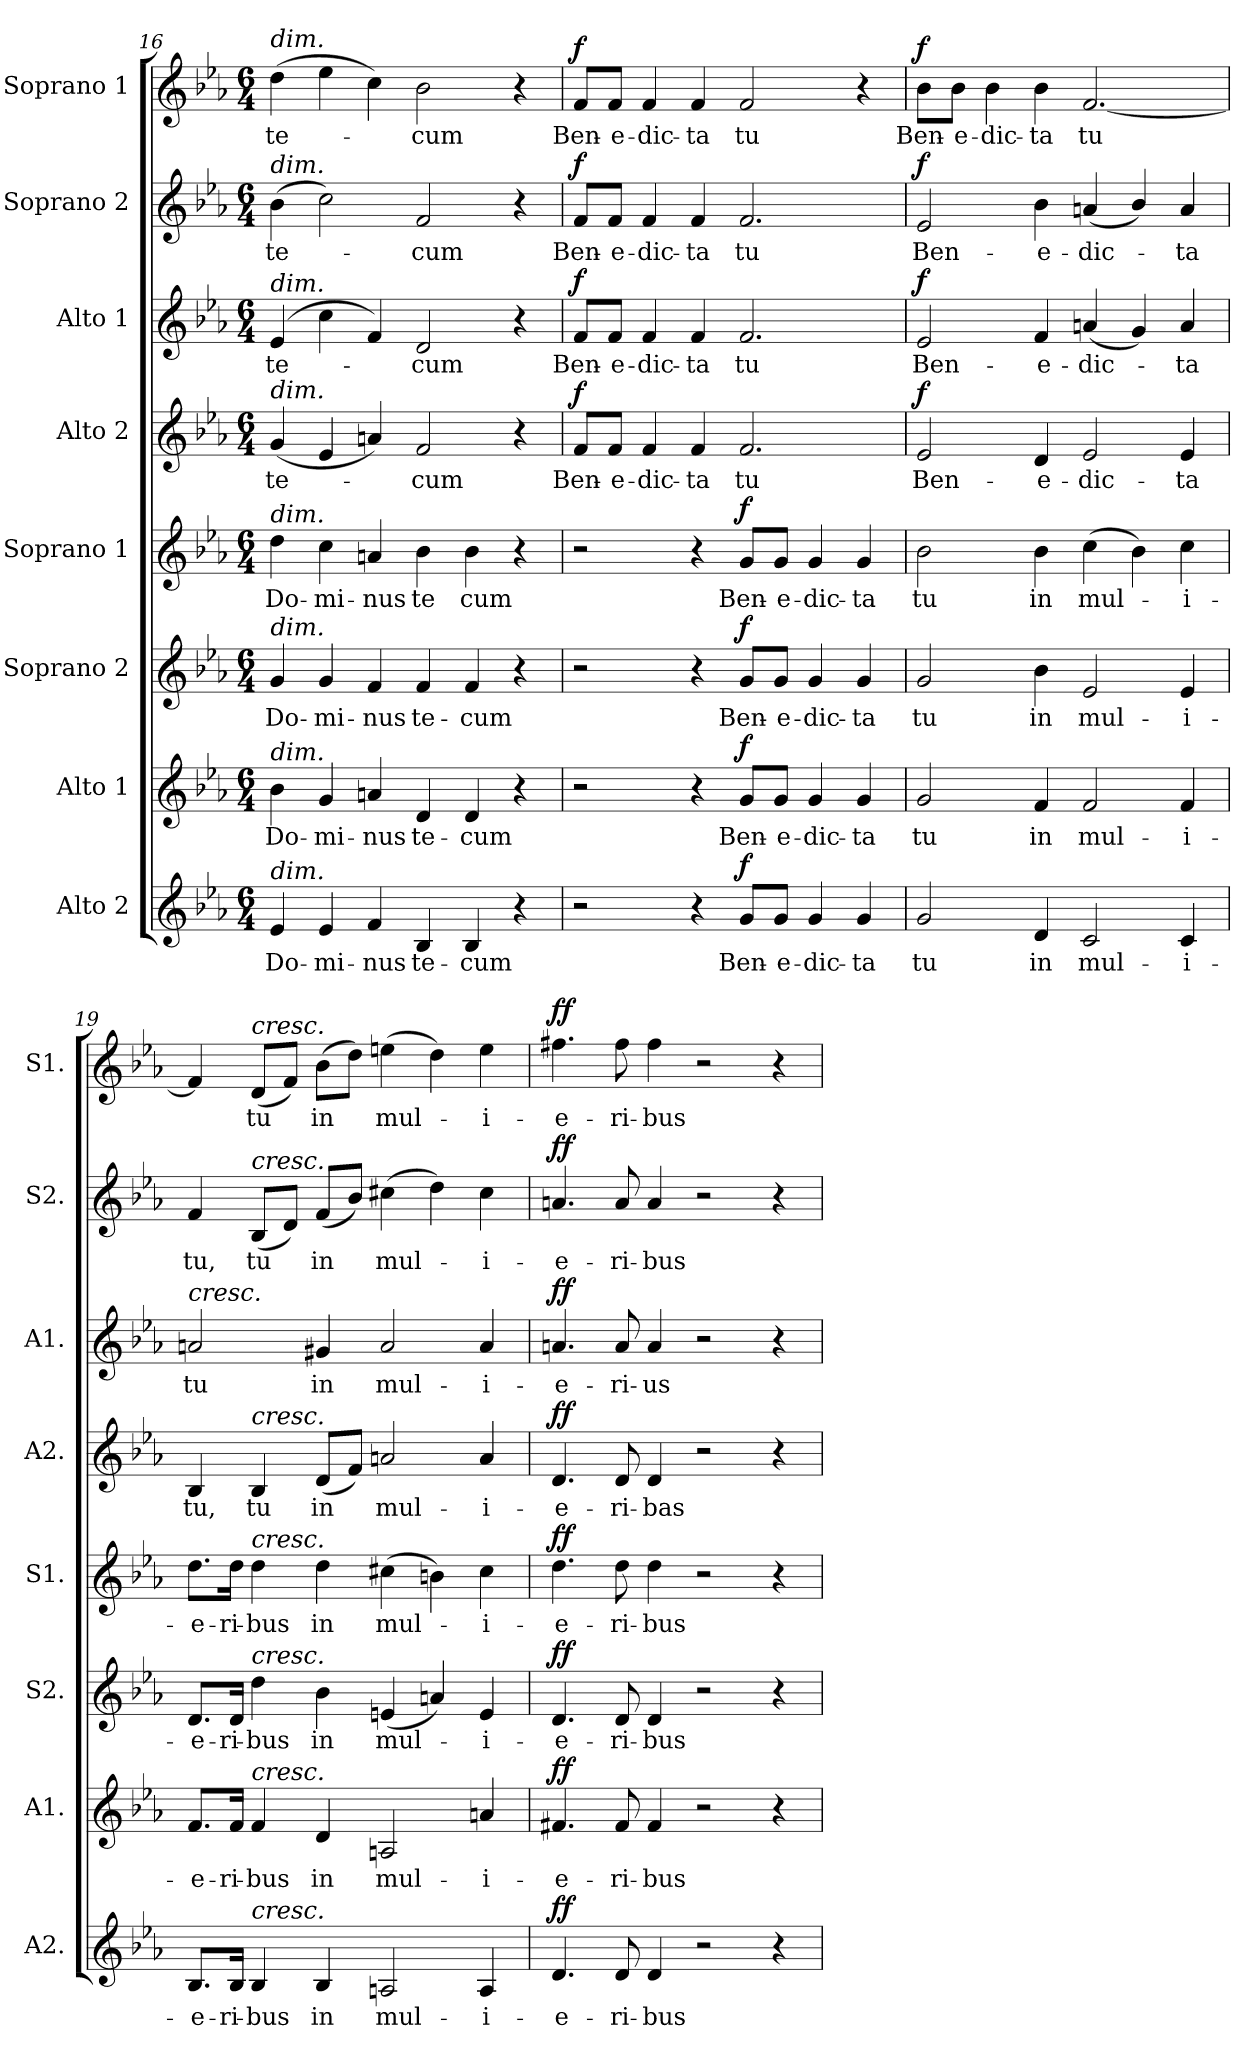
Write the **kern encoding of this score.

**kern	**text	**dynam	**kern	**text	**dynam	**kern	**text	**dynam	**kern	**text	**dynam	**kern	**text	**dynam	**kern	**text	**dynam	**kern	**text	**dynam	**kern	**text	**dynam
*part8	*part8	*part8	*part7	*part7	*part7	*part6	*part6	*part6	*part5	*part5	*part5	*part4	*part4	*part4	*part3	*part3	*part3	*part2	*part2	*part2	*part1	*part1	*part1
*staff8	*staff8	*staff8	*staff7	*staff7	*staff7	*staff6	*staff6	*staff6	*staff5	*staff5	*staff5	*staff4	*staff4	*staff4	*staff3	*staff3	*staff3	*staff2	*staff2	*staff2	*staff1	*staff1	*staff1
*I"Alto 2	*	*	*I"Alto 1	*	*	*I"Soprano 2	*	*	*I"Soprano 1	*	*	*I"Alto 2	*	*	*I"Alto 1	*	*	*I"Soprano 2	*	*	*I"Soprano 1	*	*
*I'A2.	*	*	*I'A1.	*	*	*I'S2.	*	*	*I'S1.	*	*	*I'A2.	*	*	*I'A1.	*	*	*I'S2.	*	*	*I'S1.	*	*
*clefG2	*	*	*clefG2	*	*	*clefG2	*	*	*clefG2	*	*	*clefG2	*	*	*clefG2	*	*	*clefG2	*	*	*clefG2	*	*
*k[b-e-a-]	*	*	*k[b-e-a-]	*	*	*k[b-e-a-]	*	*	*k[b-e-a-]	*	*	*k[b-e-a-]	*	*	*k[b-e-a-]	*	*	*k[b-e-a-]	*	*	*k[b-e-a-]	*	*
*E-:	*	*	*E-:	*	*	*E-:	*	*	*E-:	*	*	*E-:	*	*	*E-:	*	*	*E-:	*	*	*E-:	*	*
*M6/4	*	*	*M6/4	*	*	*M6/4	*	*	*M6/4	*	*	*M6/4	*	*	*M6/4	*	*	*M6/4	*	*	*M6/4	*	*
=16	=16	=16	=16	=16	=16	=16	=16	=16	=16	=16	=16	=16	=16	=16	=16	=16	=16	=16	=16	=16	=16	=16	=16
!	!	!	!	!	!	!	!	!	!	!	!	!	!	!	!	!	!	!	!	!	!LO:TX:a:i:t=dim.	!	!
!	!	!	!	!	!	!	!	!	!	!	!	!	!	!	!	!	!	!LO:TX:a:i:t=dim.	!	!	!	!	!
!	!	!	!	!	!	!	!	!	!	!	!	!	!	!	!LO:TX:a:i:t=dim.	!	!	!	!	!	!	!	!
!	!	!	!	!	!	!	!	!	!	!	!	!LO:TX:a:i:t=dim.	!	!	!	!	!	!	!	!	!	!	!
!	!	!	!	!	!	!	!	!	!LO:TX:a:i:t=dim.	!	!	!	!	!	!	!	!	!	!	!	!	!	!
!	!	!	!	!	!	!LO:TX:a:i:t=dim.	!	!	!	!	!	!	!	!	!	!	!	!	!	!	!	!	!
!	!	!	!LO:TX:a:i:t=dim.	!	!	!	!	!	!	!	!	!	!	!	!	!	!	!	!	!	!	!	!
!LO:TX:a:i:t=dim.	!	!	!	!	!	!	!	!	!	!	!	!	!	!	!	!	!	!	!	!	!	!	!
!	!LO:LY:b	!	!	!LO:LY:b	!	!	!LO:LY:b	!	!	!LO:LY:b	!	!	!LO:LY:b	!	!	!LO:LY:b	!	!	!LO:LY:b	!	!	!LO:LY:b	!
4e-/	Do-	.	4b-\	Do-	.	4g/	Do-	.	4dd\	Do-	.	(<4g/	te-	.	(>4e-/	te-	.	(>4b-\	te-	.	(>4dd\	te-	.
!	!LO:LY:b	!	!	!LO:LY:b	!	!	!LO:LY:b	!	!	!LO:LY:b	!	!	!	!	!	!	!	!	!	!	!	!	!
4e-/	-mi-	.	4g/	-mi-	.	4g/	-mi-	.	4cc\	-mi-	.	4e-/	.	.	4cc\	.	.	2cc\)	.	.	4ee-\	.	.
!	!LO:LY:b	!	!	!LO:LY:b	!	!	!LO:LY:b	!	!	!LO:LY:b	!	!	!	!	!	!	!	!	!	!	!	!	!
4f/	-nus	.	4an/	-nus	.	4f/	-nus	.	4an/	-nus	.	4an/)	.	.	4f/)	.	.	.	.	.	4cc\)	.	.
!	!LO:LY:b	!	!	!LO:LY:b	!	!	!LO:LY:b	!	!	!LO:LY:b	!	!	!LO:LY:b	!	!	!LO:LY:b	!	!	!LO:LY:b	!	!	!LO:LY:b	!
4B-/	te-	.	4d/	te-	.	4f/	te-	.	4b-\	te	.	2f/	-cum	.	2d/	-cum	.	2f/	-cum	.	2b-\	-cum	.
!	!LO:LY:b	!	!	!LO:LY:b	!	!	!LO:LY:b	!	!	!LO:LY:b	!	!	!	!	!	!	!	!	!	!	!	!	!
4B-/	-cum	.	4d/	-cum	.	4f/	-cum	.	4b-\	cum	.	.	.	.	.	.	.	.	.	.	.	.	.
4r	.	.	4r	.	.	4r	.	.	4r	.	.	4r	.	.	4r	.	.	4r	.	.	4r	.	.
=17	=17	=17	=17	=17	=17	=17	=17	=17	=17	=17	=17	=17	=17	=17	=17	=17	=17	=17	=17	=17	=17	=17	=17
!	!	!	!	!	!	!	!	!	!	!	!	!	!LO:LY:b	!LO:DY:b	!	!LO:LY:b	!LO:DY:b	!	!LO:LY:b	!LO:DY:b	!	!LO:LY:b	!LO:DY:b
2r	.	.	2r	.	.	2r	.	.	2r	.	.	8f/L	Ben-	f	8f/L	Ben-	f	8f/L	Ben-	f	8f/L	Ben-	f
!	!	!	!	!	!	!	!	!	!	!	!	!	!LO:LY:b	!	!	!LO:LY:b	!	!	!LO:LY:b	!	!	!LO:LY:b	!
.	.	.	.	.	.	.	.	.	.	.	.	8f/J	-e-	.	8f/J	-e-	.	8f/J	-e-	.	8f/J	-e-	.
!	!	!	!	!	!	!	!	!	!	!	!	!	!LO:LY:b	!	!	!LO:LY:b	!	!	!LO:LY:b	!	!	!LO:LY:b	!
.	.	.	.	.	.	.	.	.	.	.	.	4f/	-dic-	.	4f/	-dic-	.	4f/	-dic-	.	4f/	-dic-	.
!	!	!	!	!	!	!	!	!	!	!	!	!	!LO:LY:b	!	!	!LO:LY:b	!	!	!LO:LY:b	!	!	!LO:LY:b	!
4r	.	.	4r	.	.	4r	.	.	4r	.	.	4f/	-ta	.	4f/	-ta	.	4f/	-ta	.	4f/	-ta	.
!	!LO:LY:b	!LO:DY:b	!	!LO:LY:b	!LO:DY:b	!	!LO:LY:b	!LO:DY:b	!	!LO:LY:b	!LO:DY:b	!	!LO:LY:b	!	!	!LO:LY:b	!	!	!LO:LY:b	!	!	!LO:LY:b	!
8g/L	Ben-	f	8g/L	Ben-	f	8g/L	Ben-	f	8g/L	Ben-	f	2.f/	tu	.	2.f/	tu	.	2.f/	tu	.	2f/	tu	.
!	!LO:LY:b	!	!	!LO:LY:b	!	!	!LO:LY:b	!	!	!LO:LY:b	!	!	!	!	!	!	!	!	!	!	!	!	!
8g/J	-e-	.	8g/J	-e-	.	8g/J	-e-	.	8g/J	-e-	.	.	.	.	.	.	.	.	.	.	.	.	.
!	!LO:LY:b	!	!	!LO:LY:b	!	!	!LO:LY:b	!	!	!LO:LY:b	!	!	!	!	!	!	!	!	!	!	!	!	!
4g/	-dic-	.	4g/	-dic-	.	4g/	-dic-	.	4g/	-dic-	.	.	.	.	.	.	.	.	.	.	.	.	.
!	!LO:LY:b	!	!	!LO:LY:b	!	!	!LO:LY:b	!	!	!LO:LY:b	!	!	!	!	!	!	!	!	!	!	!	!	!
4g/	-ta	.	4g/	-ta	.	4g/	-ta	.	4g/	-ta	.	.	.	.	.	.	.	.	.	.	4r	.	.
!!LO:PB:g=z
=18	=18	=18	=18	=18	=18	=18	=18	=18	=18	=18	=18	=18	=18	=18	=18	=18	=18	=18	=18	=18	=18	=18	=18
!	!LO:LY:b	!	!	!LO:LY:b	!	!	!LO:LY:b	!	!	!LO:LY:b	!	!	!LO:LY:b	!LO:DY:b	!	!LO:LY:b	!LO:DY:b	!	!LO:LY:b	!LO:DY:b	!	!LO:LY:b	!LO:DY:b
2g/	tu	.	2g/	tu	.	2g/	tu	.	2b-\	tu	.	2e-/	Ben-	f	2e-/	Ben-	f	2e-/	Ben-	f	8b-\L	Ben-	f
!	!	!	!	!	!	!	!	!	!	!	!	!	!	!	!	!	!	!	!	!	!	!LO:LY:b	!
.	.	.	.	.	.	.	.	.	.	.	.	.	.	.	.	.	.	.	.	.	8b-\J	-e-	.
!	!	!	!	!	!	!	!	!	!	!	!	!	!	!	!	!	!	!	!	!	!	!LO:LY:b	!
.	.	.	.	.	.	.	.	.	.	.	.	.	.	.	.	.	.	.	.	.	4b-\	-dic-	.
!	!LO:LY:b	!	!	!LO:LY:b	!	!	!LO:LY:b	!	!	!LO:LY:b	!	!	!LO:LY:b	!	!	!LO:LY:b	!	!	!LO:LY:b	!	!	!LO:LY:b	!
4d/	in	.	4f/	in	.	4b-\	in	.	4b-\	in	.	4d/	-e-	.	4f/	-e-	.	4b-\	-e-	.	4b-\	-ta	.
!	!LO:LY:b	!	!	!LO:LY:b	!	!	!LO:LY:b	!	!	!LO:LY:b	!	!	!LO:LY:b	!	!	!LO:LY:b	!	!	!LO:LY:b	!	!	!LO:LY:b	!
2c/	mul-	.	2f/	mul-	.	2e-/	mul-	.	(>4cc\	mul-	.	2e-/	-dic-	.	(<4an/	-dic-	.	(<4an/	-dic-	.	[2.f/	tu	.
.	.	.	.	.	.	.	.	.	4b-\)	.	.	.	.	.	4g/)	.	.	4b-/)	.	.	.	.	.
!	!LO:LY:b	!	!	!LO:LY:b	!	!	!LO:LY:b	!	!	!LO:LY:b	!	!	!LO:LY:b	!	!	!LO:LY:b	!	!	!LO:LY:b	!	!	!	!
4c/	-i-	.	4f/	-i-	.	4e-/	-i-	.	4cc\	-i-	.	4e-/	-ta	.	4a/	-ta	.	4a/	-ta	.	.	.	.
=19	=19	=19	=19	=19	=19	=19	=19	=19	=19	=19	=19	=19	=19	=19	=19	=19	=19	=19	=19	=19	=19	=19	=19
!	!	!	!	!	!	!	!	!	!	!	!	!	!	!	!LO:TX:a:i:t=cresc.	!	!	!	!	!	!	!	!
!	!LO:LY:b	!	!	!LO:LY:b	!	!	!LO:LY:b	!	!	!LO:LY:b	!	!	!LO:LY:b	!	!	!LO:LY:b	!	!	!LO:LY:b	!	!	!	!
8.B-/L	-e-	.	8.f/L	-e-	.	8.d/L	-e-	.	8.dd\L	-e-	.	4B-/	tu,	.	2an/	tu	.	4f/	tu,	.	4f/]	.	.
!	!LO:LY:b	!	!	!LO:LY:b	!	!	!LO:LY:b	!	!	!LO:LY:b	!	!	!	!	!	!	!	!	!	!	!	!	!
16B-/Jk	-ri-	.	16f/Jk	-ri-	.	16d/Jk	-ri-	.	16dd\Jk	-ri-	.	.	.	.	.	.	.	.	.	.	.	.	.
!	!	!	!	!	!	!	!	!	!	!	!	!	!	!	!	!	!	!	!	!	!LO:TX:a:i:t=cresc.	!	!
!	!	!	!	!	!	!	!	!	!	!	!	!	!	!	!	!	!	!LO:TX:a:i:t=cresc.	!	!	!	!	!
!	!	!	!	!	!	!	!	!	!	!	!	!LO:TX:a:i:t=cresc.	!	!	!	!	!	!	!	!	!	!	!
!	!	!	!	!	!	!	!	!	!LO:TX:a:i:t=cresc.	!	!	!	!	!	!	!	!	!	!	!	!	!	!
!	!	!	!	!	!	!LO:TX:a:i:t=cresc.	!	!	!	!	!	!	!	!	!	!	!	!	!	!	!	!	!
!	!	!	!LO:TX:a:i:t=cresc.	!	!	!	!	!	!	!	!	!	!	!	!	!	!	!	!	!	!	!	!
!LO:TX:a:i:t=cresc.	!	!	!	!	!	!	!	!	!	!	!	!	!	!	!	!	!	!	!	!	!	!	!
!	!LO:LY:b	!	!	!LO:LY:b	!	!	!LO:LY:b	!	!	!LO:LY:b	!	!	!LO:LY:b	!	!	!	!	!	!LO:LY:b	!	!	!LO:LY:b	!
4B-/	-bus	.	4f/	-bus	.	4dd\	-bus	.	4dd\	-bus	.	4B-/	tu	.	.	.	.	(<8B-/L	tu	.	(<8d/L	tu	.
.	.	.	.	.	.	.	.	.	.	.	.	.	.	.	.	.	.	8d/J)	.	.	8f/J)	.	.
!	!LO:LY:b	!	!	!LO:LY:b	!	!	!LO:LY:b	!	!	!LO:LY:b	!	!	!LO:LY:b	!	!	!LO:LY:b	!	!	!LO:LY:b	!	!	!LO:LY:b	!
4B-/	in	.	4d/	in	.	4b-\	in	.	4dd\	in	.	(<8d/L	in	.	4g#X/	in	.	(<8f/L	in	.	(>8b-\L	in	.
.	.	.	.	.	.	.	.	.	.	.	.	8f/J)	.	.	.	.	.	8b-/J)	.	.	8dd\J)	.	.
!	!LO:LY:b	!	!	!LO:LY:b	!	!	!LO:LY:b	!	!	!LO:LY:b	!	!	!LO:LY:b	!	!	!LO:LY:b	!	!	!LO:LY:b	!	!	!LO:LY:b	!
2An/	mul-	.	2An/	mul-	.	(<4en/	mul-	.	(>4cc#X\	mul-	.	2an/	mul-	.	2a/	mul-	.	(>4cc#X\	mul-	.	(>4een\	mul-	.
.	.	.	.	.	.	4an/)	.	.	4bn\)	.	.	.	.	.	.	.	.	4dd\)	.	.	4dd\)	.	.
!	!LO:LY:b	!	!	!LO:LY:b	!	!	!LO:LY:b	!	!	!LO:LY:b	!	!	!LO:LY:b	!	!	!LO:LY:b	!	!	!LO:LY:b	!	!	!LO:LY:b	!
4A/	-i-	.	4an/	-i-	.	4e/	-i-	.	4cc#\	-i-	.	4a/	-i-	.	4a/	-i-	.	4cc#\	-i-	.	4ee\	-i-	.
=20	=20	=20	=20	=20	=20	=20	=20	=20	=20	=20	=20	=20	=20	=20	=20	=20	=20	=20	=20	=20	=20	=20	=20
!	!LO:LY:b	!LO:DY:b	!	!LO:LY:b	!LO:DY:b	!	!LO:LY:b	!LO:DY:b	!	!LO:LY:b	!LO:DY:b	!	!LO:LY:b	!LO:DY:b	!	!LO:LY:b	!LO:DY:b	!	!LO:LY:b	!LO:DY:b	!	!LO:LY:b	!LO:DY:b
4.d/	-e-	ff	4.f#X/	-e-	ff	4.d/	-e-	ff	4.dd\	-e-	ff	4.d/	-e-	ff	4.an/	-e-	ff	4.an/	-e-	ff	4.ff#X\	-e-	ff
!	!LO:LY:b	!	!	!LO:LY:b	!	!	!LO:LY:b	!	!	!LO:LY:b	!	!	!LO:LY:b	!	!	!LO:LY:b	!	!	!LO:LY:b	!	!	!LO:LY:b	!
8d/	-ri-	.	8f#/	-ri-	.	8d/	-ri-	.	8dd\	-ri-	.	8d/	-ri-	.	8a/	-ri-	.	8a/	-ri-	.	8ff#\	-ri-	.
!	!LO:LY:b	!	!	!LO:LY:b	!	!	!LO:LY:b	!	!	!LO:LY:b	!	!	!LO:LY:b	!	!	!LO:LY:b	!	!	!LO:LY:b	!	!	!LO:LY:b	!
4d/	-bus	.	4f#/	-bus	.	4d/	-bus	.	4dd\	-bus	.	4d/	-bas	.	4a/	-us	.	4a/	-bus	.	4ff#\	-bus	.
2r	.	.	2r	.	.	2r	.	.	2r	.	.	2r	.	.	2r	.	.	2r	.	.	2r	.	.
4r	.	.	4r	.	.	4r	.	.	4r	.	.	4r	.	.	4r	.	.	4r	.	.	4r	.	.
=	=	=	=	=	=	=	=	=	=	=	=	=	=	=	=	=	=	=	=	=	=	=	=
*-	*-	*-	*-	*-	*-	*-	*-	*-	*-	*-	*-	*-	*-	*-	*-	*-	*-	*-	*-	*-	*-	*-	*-
